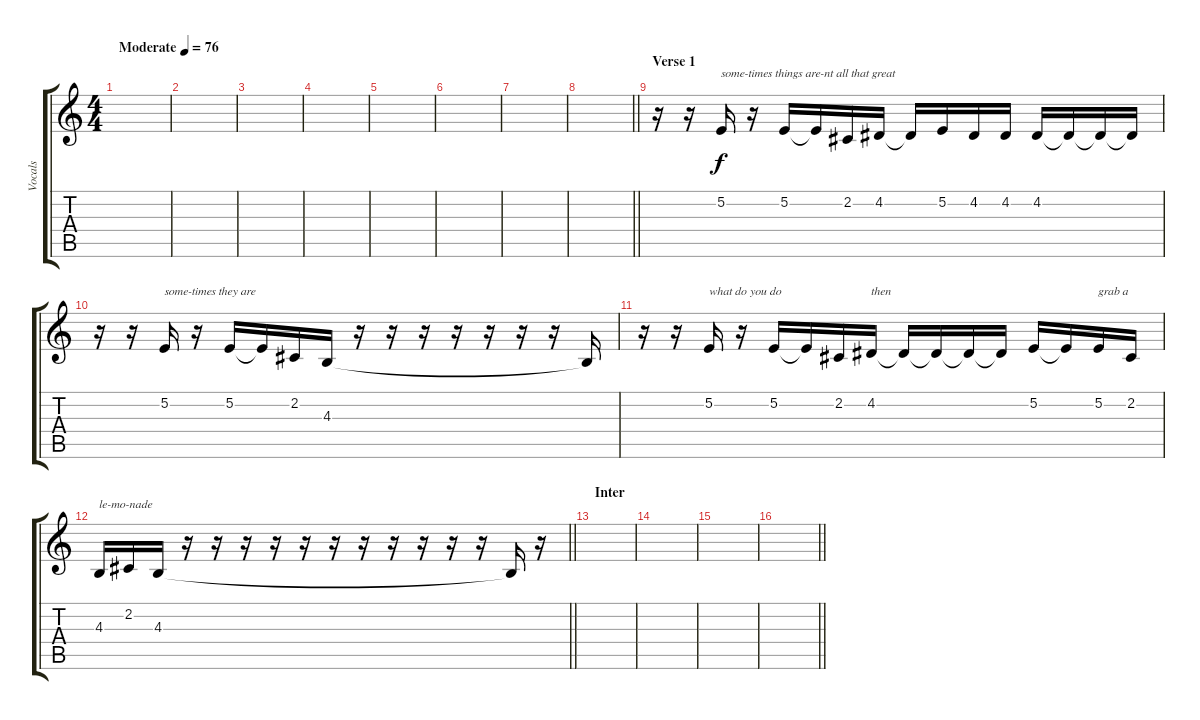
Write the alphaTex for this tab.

\track ("Vocals" "Vocals") {instrument flute}
\staff {score tabs}
\tuning (E4 B3 G3 D3 A2 E2) {hide}
\ts (4 4)
\tempo (76 "Moderate")
\clef g2
\ks c
|
|
|
|
|
|
|
\barLineRight lightlight
|
\section ("" "Verse 1")
r.16 r.16 5.2.16{txt "some-times things are-nt all that great"} r.16 5.2.16 5.2{t}.16 2.2.16 4.2.16 4.2{t}.16 5.2.16 4.2.16 4.2.16 4.2.16 4.2{t}.16 4.2{t}.16 4.2{t}.16 |
r.16 r.16 5.2.16{txt "some-times they are"} r.16 5.2.16 5.2{t}.16 2.2.16 4.3.16 r.16 r.16 r.16 r.16 r.16 r.16 r.16 4.3{t}.16 |
r.16 r.16 5.2.16{txt "what do you do "} r.16 5.2.16 5.2{t}.16 2.2.16 4.2.16{txt "then"} 4.2{t}.16 4.2{t}.16 4.2{t}.16 4.2{t}.16 5.2.16 5.2{t}.16 5.2.16{txt "grab a"} 2.2.16 |
\barLineRight lightlight
4.3.16{txt "le-mo-nade"} 2.2.16 4.3.16 r.16 r.16 r.16 r.16 r.16 r.16 r.16 r.16 r.16 r.16 r.16 4.3{t}.16 r.16 |
\section ("" "Inter")
|
|
|
\barLineRight lightlight
